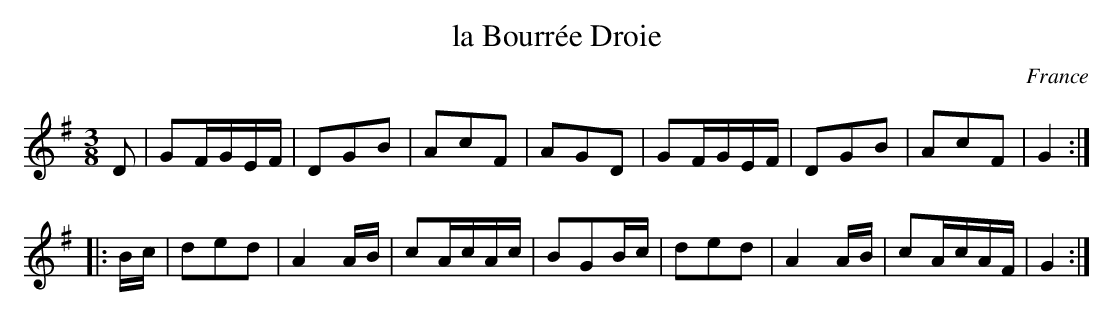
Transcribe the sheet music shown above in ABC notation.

X:1
T:la Bourr\'ee Droie
M:3/8
L:1/8
O:France
K:G
D| GF/G/E/F/| DGB| AcF| AGD| GF/G/E/F/| DGB| AcF| G2 ::
B/c/| ded| A2A/B/| cA/c/A/c/| BGB/c/| ded| A2A/B/| cA/c/A/F/| G2:|
